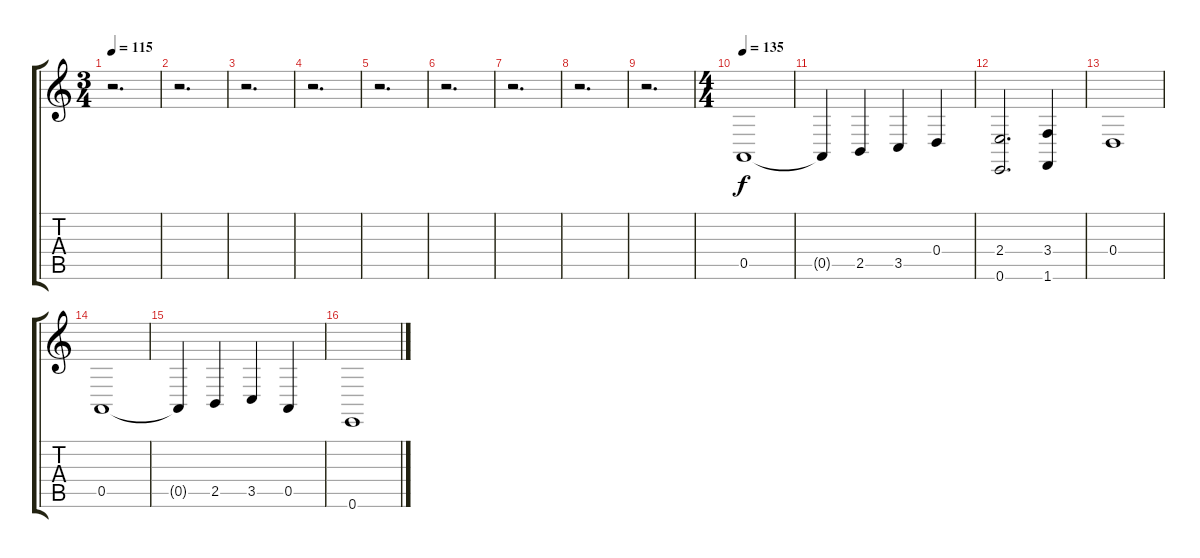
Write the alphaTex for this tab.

\track "" {instrument stringensemble1}
\staff {score tabs}
\tuning (E4 B3 G3 D3 A2 E2) {hide}
\ts (3 4)
\tempo 115
\clef g2
\ks c
r.2{d dy f} |
r.2{d} |
r.2{d} |
r.2{d} |
r.2{d} |
r.2{d} |
r.2{d} |
r.2{d} |
r.2{d} |
\ts (4 4)
\tempo 135
0.5.1{volume 16} |
0.5{t}.4 2.5.4 3.5.4 0.4.4 |
(2.4 0.6).2{d} (3.4 1.6).4 |
0.4.1 |
0.5.1 |
0.5{t}.4 2.5.4 3.5.4 0.5.4 |
0.6.1
